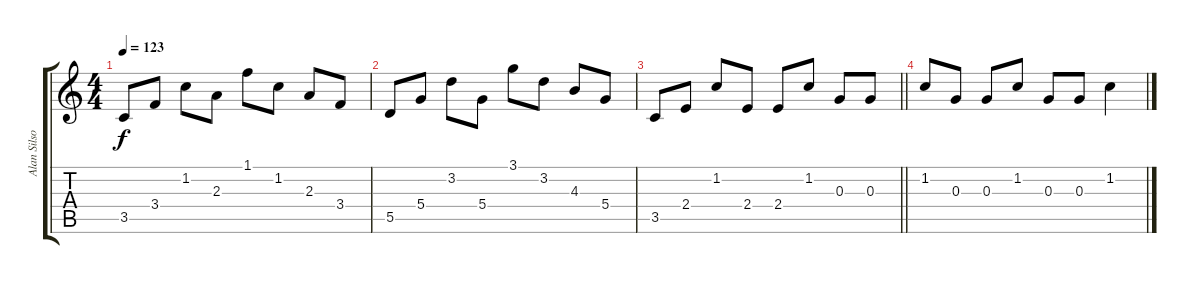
\track ("Alan Silson - Rythm Guitar" "Alan Silso") {instrument distortionguitar}
\staff {score tabs}
\tuning (E4 B3 G3 D3 A2 E2) {hide}
\ts (4 4)
\tempo 123
\clef g2
\ks c
3.5.8{dy f} 3.4.8 1.2.8 2.3.8 1.1.8 1.2.8 2.3.8 3.4.8 |
5.5.8 5.4.8 3.2.8 5.4.8 3.1.8 3.2.8 4.3.8 5.4.8 |
\barLineRight lightlight
3.5.8 2.4.8 1.2.8 2.4.8 2.4.8 1.2.8 0.3.8 0.3.8 |
1.2.8 0.3.8 0.3.8 1.2.8 0.3.8 0.3.8 1.2.4
